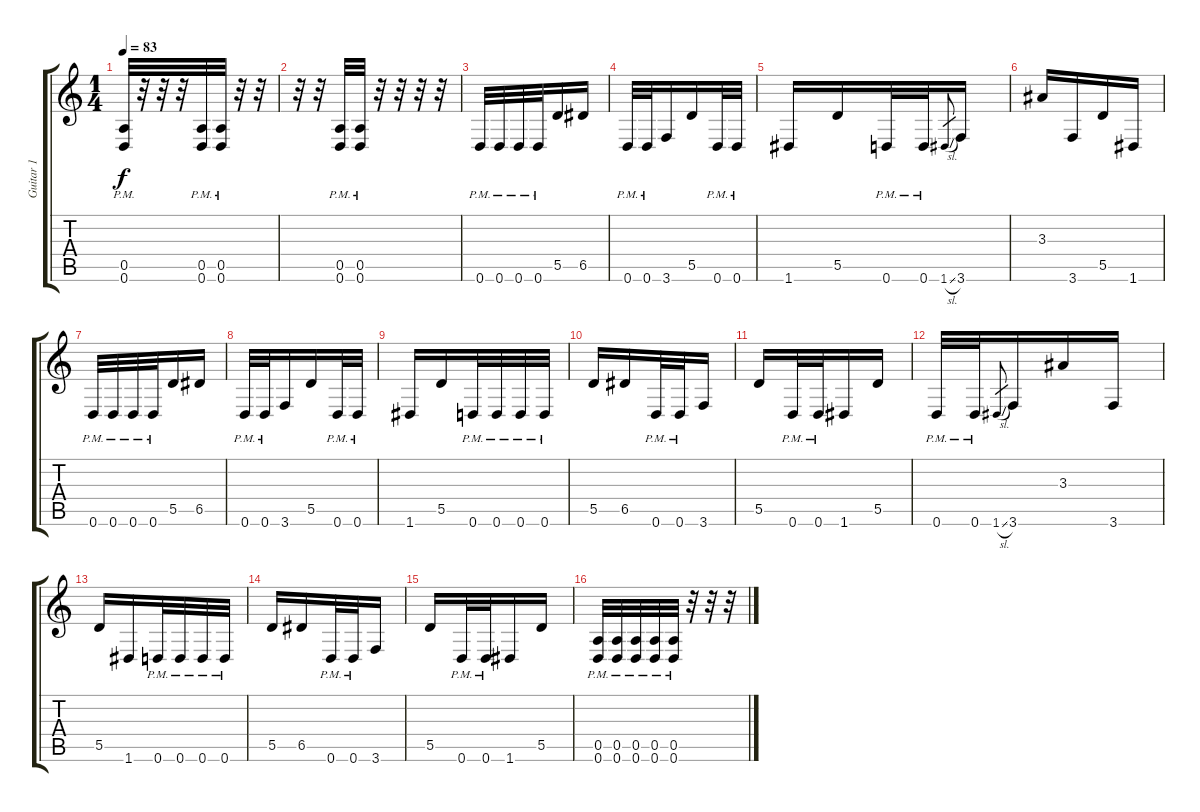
\track ("Guitar 1" "Guitar 1") {instrument distortionguitar}
\staff {score tabs}
\tuning (E4 B3 G3 D3 A2 D2) {hide}
\ts (1 4)
\tempo 83
\clef g2
\ks c
(0.5{pm} 0.6{pm}).32{dy f} r.32 r.32 r.32 (0.5{pm} 0.6{pm}).32 (0.5{pm} 0.6{pm}).32 r.32 r.32 |
r.32 r.32 (0.5{pm} 0.6{pm}).32 (0.5{pm} 0.6{pm}).32 r.32 r.32 r.32 r.32 |
0.6{pm}.32 0.6{pm}.32 0.6{pm}.32 0.6{pm}.32 5.5.16 6.5.16 |
0.6{pm}.32 0.6{pm}.32 3.6.16 5.5.16 0.6{pm}.32 0.6{pm}.32 |
1.6.16 5.5.16 0.6{pm}.32 0.6{pm}.32 1.6{sl}.8{gr} 3.6.16 |
3.3.16 3.6.16 5.5.16 1.6.16 |
0.6{pm}.32 0.6{pm}.32 0.6{pm}.32 0.6{pm}.32 5.5.16 6.5.16 |
0.6{pm}.32 0.6{pm}.32 3.6.16 5.5.16 0.6{pm}.32 0.6{pm}.32 |
1.6.16 5.5.16 0.6{pm}.32 0.6{pm}.32 0.6{pm}.32 0.6{pm}.32 |
5.5.16 6.5.16 0.6{pm}.32 0.6{pm}.32 3.6.16 |
5.5.16 0.6{pm}.32 0.6{pm}.32 1.6.16 5.5.16 |
0.6{pm}.32 0.6{pm}.32 1.6{sl}.8{gr} 3.6.16 3.3.16 3.6.16 |
5.5.16 1.6.16 0.6{pm}.32 0.6{pm}.32 0.6{pm}.32 0.6{pm}.32 |
5.5.16 6.5.16 0.6{pm}.32 0.6{pm}.32 3.6.16 |
5.5.16 0.6{pm}.32 0.6{pm}.32 1.6.16 5.5.16 |
(0.5{pm} 0.6{pm}).32 (0.5{pm} 0.6{pm}).32 (0.5{pm} 0.6{pm}).32 (0.5{pm} 0.6{pm}).32 (0.5{pm} 0.6{pm}).32 r.32 r.32 r.32
